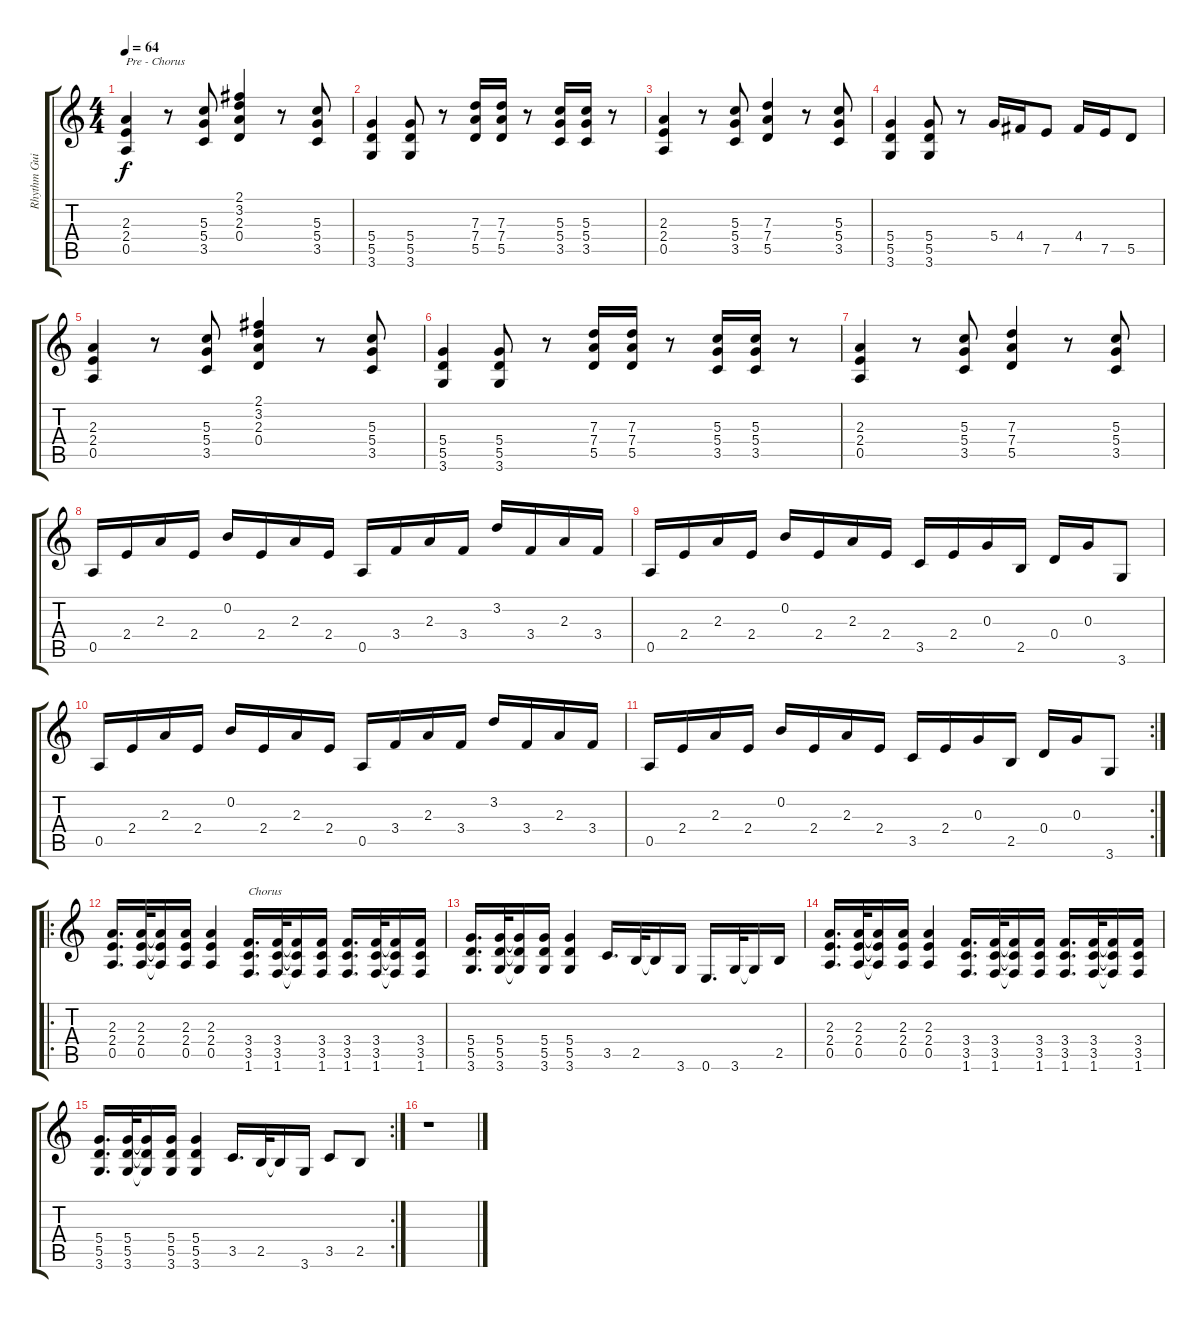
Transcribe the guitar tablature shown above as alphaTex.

\track ("Rhythm Guitar" "Rhythm Gui") {instrument electricguitarjazz}
\staff {score tabs}
\tuning (E4 B3 G3 D3 A2 E2) {hide}
\ts (4 4)
\tempo 64
\clef g2
\ks c
(2.3 2.4 0.5).4{txt "Pre - Chorus" dy f} r.8 (5.3 5.4 3.5).8 (2.1 3.2 2.3 0.4).4 r.8 (5.3 5.4 3.5).8 |
(5.4 5.5 3.6).4 (5.4 5.5 3.6).8 r.8 (7.3 7.4 5.5).16 (7.3 7.4 5.5).16 r.8 (5.3 5.4 3.5).16 (5.3 5.4 3.5).16 r.8 |
(2.3 2.4 0.5).4 r.8 (5.3 5.4 3.5).8 (7.3 7.4 5.5).4 r.8 (5.3 5.4 3.5).8 |
(5.4 5.5 3.6).4 (5.4 5.5 3.6).8 r.8 5.4.16 4.4.16 7.5.8 4.4.16 7.5.16 5.5.8 |
(2.3 2.4 0.5).4 r.8 (5.3 5.4 3.5).8 (2.1 3.2 2.3 0.4).4 r.8 (5.3 5.4 3.5).8 |
(5.4 5.5 3.6).4 (5.4 5.5 3.6).8 r.8 (7.3 7.4 5.5).16 (7.3 7.4 5.5).16 r.8 (5.3 5.4 3.5).16 (5.3 5.4 3.5).16 r.8 |
(2.3 2.4 0.5).4 r.8 (5.3 5.4 3.5).8 (7.3 7.4 5.5).4 r.8 (5.3 5.4 3.5).8 |
0.5.16{instrument electricguitarjazz} 2.4.16 2.3.16 2.4.16 0.2.16 2.4.16 2.3.16 2.4.16 0.5.16 3.4.16 2.3.16 3.4.16 3.2.16 3.4.16 2.3.16 3.4.16 |
0.5.16 2.4.16 2.3.16 2.4.16 0.2.16 2.4.16 2.3.16 2.4.16 3.5.16 2.4.16 0.3.16 2.5.16 0.4.16 0.3.16 3.6.8 |
0.5.16 2.4.16 2.3.16 2.4.16 0.2.16 2.4.16 2.3.16 2.4.16 0.5.16 3.4.16 2.3.16 3.4.16 3.2.16 3.4.16 2.3.16 3.4.16 |
\rc 2
0.5.16 2.4.16 2.3.16 2.4.16 0.2.16 2.4.16 2.3.16 2.4.16 3.5.16 2.4.16 0.3.16 2.5.16 0.4.16 0.3.16 3.6.8 |
\ro
(2.3 2.4 0.5).16{d instrument overdrivenguitar} (2.3 2.4 0.5).32 (2.3{t} 2.4{t} 0.5{t}).16 (2.3 2.4 0.5).16 (2.3 2.4 0.5).4 (3.4 3.5 1.6).16{d txt "Chorus"} (3.4 3.5 1.6).32 (3.4{t} 3.5{t} 1.6{t}).16 (3.4 3.5 1.6).16 (3.4 3.5 1.6).16{d} (3.4 3.5 1.6).32 (3.4{t} 3.5{t} 1.6{t}).16 (3.4 3.5 1.6).16 |
(5.4 5.5 3.6).16{d} (5.4 5.5 3.6).32 (5.4{t} 5.5{t} 3.6{t}).16 (5.4 5.5 3.6).16 (5.4 5.5 3.6).4 3.5.16{d} 2.5.32 2.5{t}.16 3.6.16 0.6.16{d} 3.6.32 3.6{t}.16 2.5.16 |
(2.3 2.4 0.5).16{d} (2.3 2.4 0.5).32 (2.3{t} 2.4{t} 0.5{t}).16 (2.3 2.4 0.5).16 (2.3 2.4 0.5).4 (3.4 3.5 1.6).16{d} (3.4 3.5 1.6).32 (3.4{t} 3.5{t} 1.6{t}).16 (3.4 3.5 1.6).16 (3.4 3.5 1.6).16{d} (3.4 3.5 1.6).32 (3.4{t} 3.5{t} 1.6{t}).16 (3.4 3.5 1.6).16 |
\rc 2
(5.4 5.5 3.6).16{d} (5.4 5.5 3.6).32 (5.4{t} 5.5{t} 3.6{t}).16 (5.4 5.5 3.6).16 (5.4 5.5 3.6).4 3.5.16{d} 2.5.32 2.5{t}.16 3.6.16 3.5.8 2.5.8 |
r.1
